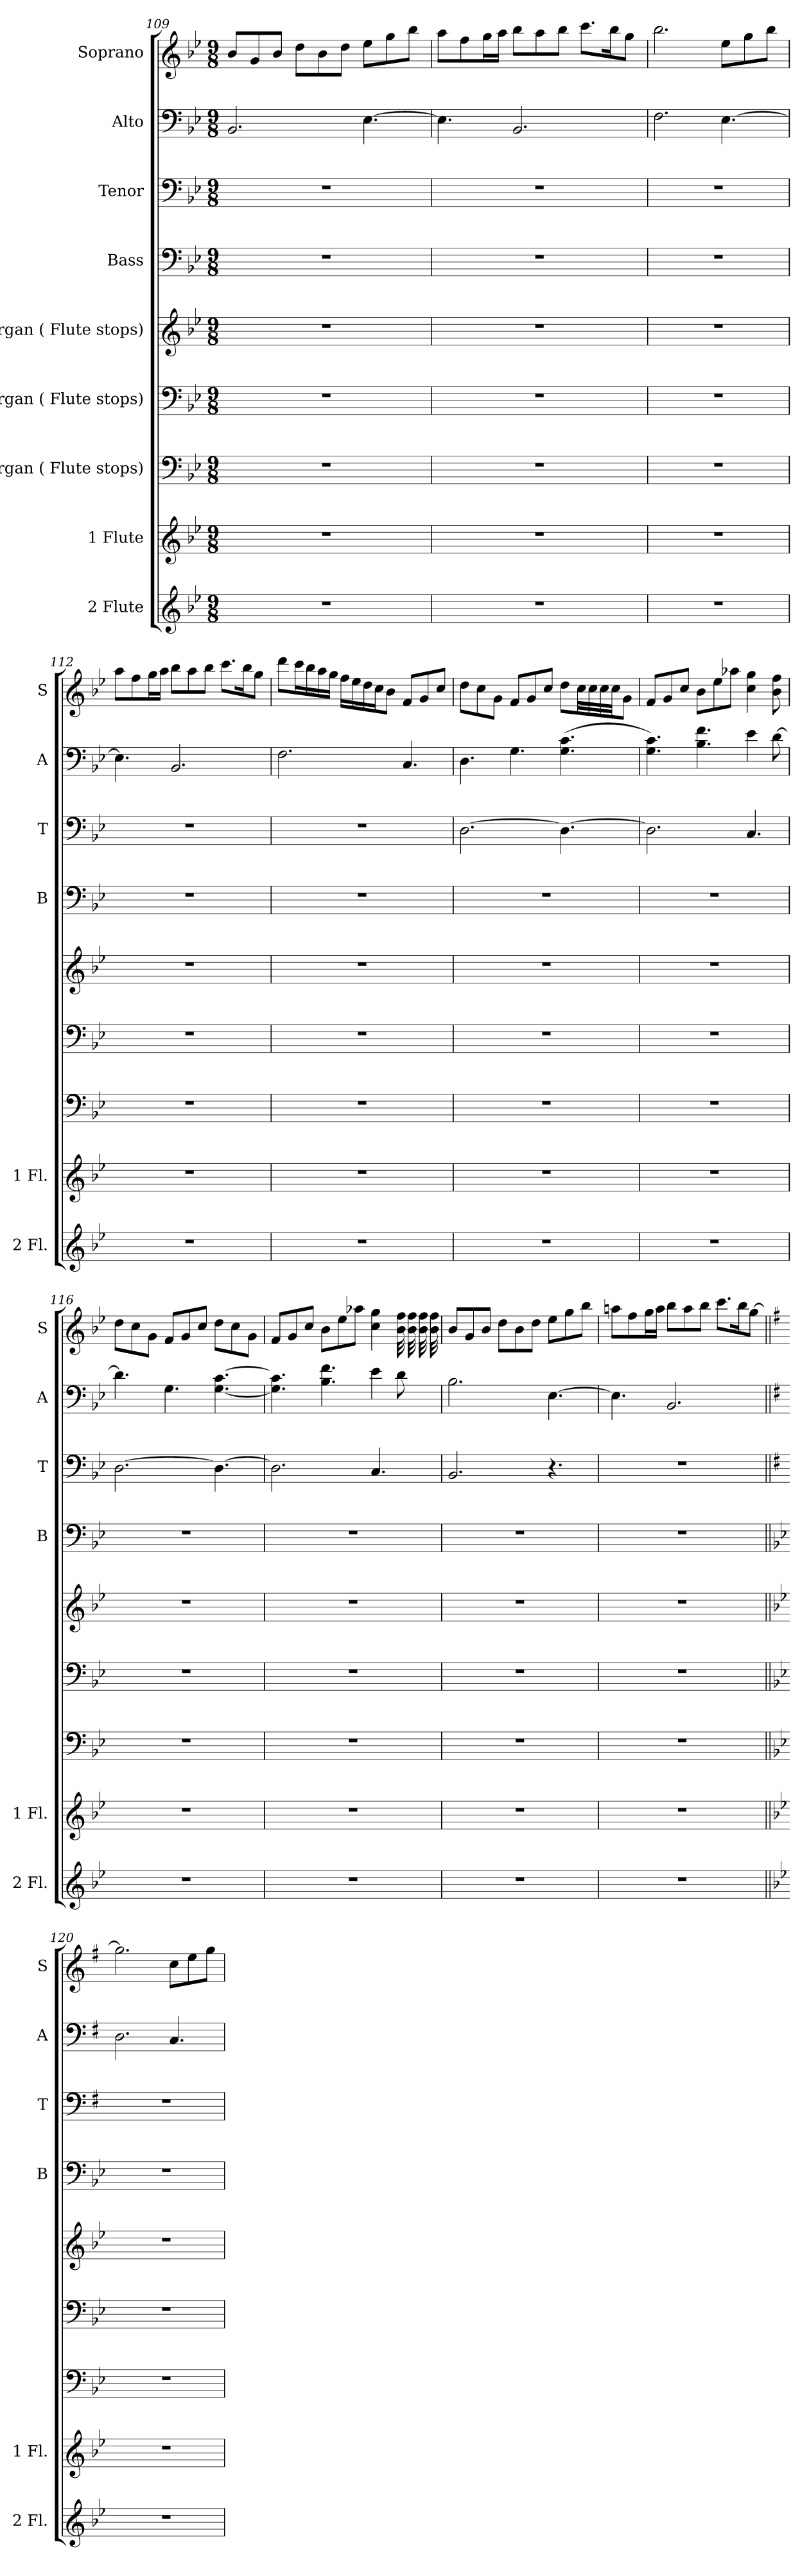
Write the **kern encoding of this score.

**kern	**kern	**kern	**kern	**kern	**kern	**kern	**kern	**kern
*part9	*part8	*part7	*part6	*part5	*part4	*part3	*part2	*part1
*staff9	*staff8	*staff7	*staff6	*staff5	*staff4	*staff3	*staff2	*staff1
*I"2 Flute	*I"1 Flute	*I"Organ ( Flute stops)	*I"Organ ( Flute stops)	*I"Organ ( Flute stops)	*I"Bass	*I"Tenor	*I"Alto	*I"Soprano
*I'2 Fl.	*I'1 Fl.	*	*	*	*I'B	*I'T	*I'A	*I'S
!!LO:PB:g=z
*clefG2	*clefG2	*clefF4	*clefF4	*clefG2	*clefF4	*clefF4	*clefF4	*clefG2
*	*	*	*	*	*	*ITrd-2c-3	*	*
*k[b-e-]	*k[b-e-]	*k[b-e-]	*k[b-e-]	*k[b-e-]	*k[b-e-]	*k[b-e-a-d-g-]	*k[b-e-]	*k[b-e-]
*B-:	*B-:	*B-:	*B-:	*B-:	*B-:	*D-:	*B-:	*B-:
*M9/8	*M9/8	*M9/8	*M9/8	*M9/8	*M9/8	*M9/8	*M9/8	*M9/8
=109	=109	=109	=109	=109	=109	=109	=109	=109
!	!	!	!	!	!	!LO:N:vis=1	!	!
8%9r	8%9r	8%9r	8%9r	8%9r	8%9r	8%9r	2.BB-/	8b-/L
.	.	.	.	.	.	.	.	8g/
.	.	.	.	.	.	.	.	8b-/J
.	.	.	.	.	.	.	.	8dd\L
.	.	.	.	.	.	.	.	8b-\
.	.	.	.	.	.	.	.	8dd\J
.	.	.	.	.	.	.	[>4.E-\	8ee-\L
.	.	.	.	.	.	.	.	8gg\
.	.	.	.	.	.	.	.	8bb-\J
=110	=110	=110	=110	=110	=110	=110	=110	=110
!	!	!	!	!	!	!LO:N:vis=1	!	!
8%9r	8%9r	8%9r	8%9r	8%9r	8%9r	8%9r	4.E-\]	8aa\L
.	.	.	.	.	.	.	.	8ff\
.	.	.	.	.	.	.	.	16gg\L
.	.	.	.	.	.	.	.	16aa\JJ
.	.	.	.	.	.	.	2.BB-/	8bb-\L
.	.	.	.	.	.	.	.	8aa\
.	.	.	.	.	.	.	.	8bb-\J
.	.	.	.	.	.	.	.	8.ccc\L
.	.	.	.	.	.	.	.	16bb-\k
.	.	.	.	.	.	.	.	8gg\J
=111	=111	=111	=111	=111	=111	=111	=111	=111
!	!	!	!	!	!	!LO:N:vis=1	!	!
8%9r	8%9r	8%9r	8%9r	8%9r	8%9r	8%9r	2.F\	2.bb-\
.	.	.	.	.	.	.	[<4.E-\	8ee-\L
.	.	.	.	.	.	.	.	8gg\
.	.	.	.	.	.	.	.	8bb-\J
!!LO:LB:g=z
=112	=112	=112	=112	=112	=112	=112	=112	=112
!	!	!	!	!	!	!LO:N:vis=1	!	!
8%9r	8%9r	8%9r	8%9r	8%9r	8%9r	8%9r	4.E-\]	8aa\L
.	.	.	.	.	.	.	.	8ff\
.	.	.	.	.	.	.	.	16gg\L
.	.	.	.	.	.	.	.	16aa\JJ
.	.	.	.	.	.	.	2.BB-/	8bb-\L
.	.	.	.	.	.	.	.	8aa\
.	.	.	.	.	.	.	.	8bb-\J
.	.	.	.	.	.	.	.	8.ccc\L
.	.	.	.	.	.	.	.	16bb-\k
.	.	.	.	.	.	.	.	8gg\J
=113	=113	=113	=113	=113	=113	=113	=113	=113
!	!	!	!	!	!	!LO:N:vis=1	!	!
8%9r	8%9r	8%9r	8%9r	8%9r	8%9r	8%9r	2.F\	8ddd\L
.	.	.	.	.	.	.	.	16ccc\L
.	.	.	.	.	.	.	.	16bb-\
.	.	.	.	.	.	.	.	16aa\
.	.	.	.	.	.	.	.	16gg\JJ
.	.	.	.	.	.	.	.	16ff\LL
.	.	.	.	.	.	.	.	16ee-\
.	.	.	.	.	.	.	.	16dd\
.	.	.	.	.	.	.	.	16cc\J
.	.	.	.	.	.	.	.	8b-\J
.	.	.	.	.	.	.	4.C/	8f/L
.	.	.	.	.	.	.	.	8g/
.	.	.	.	.	.	.	.	8cc/J
=114	=114	=114	=114	=114	=114	=114	=114	=114
8%9r	8%9r	8%9r	8%9r	8%9r	8%9r	[>2.F\	4.D\	8dd\L
.	.	.	.	.	.	.	.	8cc\
.	.	.	.	.	.	.	.	8g\J
.	.	.	.	.	.	.	4.G\	8f/L
.	.	.	.	.	.	.	.	8g/
.	.	.	.	.	.	.	.	8cc/J
.	.	.	.	.	.	4.F\_	(4.G\ 4.c\	8dd\L
*	*	*	*	*	*	*	*	*tremolo
.	.	.	.	.	.	.	.	32cc\
.	.	.	.	.	.	.	.	32cc\
.	.	.	.	.	.	.	.	32cc\
.	.	.	.	.	.	.	.	32cc\
*	*	*	*	*	*	*	*	*Xtremolo
.	.	.	.	.	.	.	.	8g\J
!!LO:LB:g=z
=115	=115	=115	=115	=115	=115	=115	=115	=115
8%9r	8%9r	8%9r	8%9r	8%9r	8%9r	2.F\]	4.G\ 4.c\)	8f/L
.	.	.	.	.	.	.	.	8g/
.	.	.	.	.	.	.	.	8cc/J
.	.	.	.	.	.	.	4.B-\ 4.f\	8b-\L
.	.	.	.	.	.	.	.	8ee-\
.	.	.	.	.	.	.	.	8aa-X\J
.	.	.	.	.	.	4.E-/	4e-\	4cc\ 4gg\
.	.	.	.	.	.	.	[>8d\	8b-\ 8ff\
=116	=116	=116	=116	=116	=116	=116	=116	=116
8%9r	8%9r	8%9r	8%9r	8%9r	8%9r	[>2.F\	4.d\]	8dd\L
.	.	.	.	.	.	.	.	8cc\
.	.	.	.	.	.	.	.	8g\J
.	.	.	.	.	.	.	4.G\	8f/L
.	.	.	.	.	.	.	.	8g/
.	.	.	.	.	.	.	.	8cc/J
.	.	.	.	.	.	4.F\_	[<4.G\ [>4.c\	8dd\L
.	.	.	.	.	.	.	.	8cc\
.	.	.	.	.	.	.	.	8g\J
=117	=117	=117	=117	=117	=117	=117	=117	=117
8%9r	8%9r	8%9r	8%9r	8%9r	8%9r	2.F\]	4.G\] 4.c\]	8f/L
.	.	.	.	.	.	.	.	8g/
.	.	.	.	.	.	.	.	8cc/J
.	.	.	.	.	.	.	4.B-\ 4.f\	8b-\L
.	.	.	.	.	.	.	.	8ee-\
.	.	.	.	.	.	.	.	8aa-X\J
.	.	.	.	.	.	4.E-/	4e-\	4cc\ 4gg\
*	*	*	*	*	*	*	*	*tremolo
.	.	.	.	.	.	.	8d\	32b-\ 32ff\
.	.	.	.	.	.	.	.	32b-\ 32ff\
.	.	.	.	.	.	.	.	32b-\ 32ff\
.	.	.	.	.	.	.	.	32b-\ 32ff\
*	*	*	*	*	*	*	*	*Xtremolo
!!LO:PB:g=z
=118	=118	=118	=118	=118	=118	=118	=118	=118
8%9r	8%9r	8%9r	8%9r	8%9r	8%9r	2.D-/	2.B-\	8b-/L
.	.	.	.	.	.	.	.	8g/
.	.	.	.	.	.	.	.	8b-/J
.	.	.	.	.	.	.	.	8dd\L
.	.	.	.	.	.	.	.	8b-\
.	.	.	.	.	.	.	.	8dd\J
.	.	.	.	.	.	4.r	[>4.E-\	8ee-\L
.	.	.	.	.	.	.	.	8gg\
.	.	.	.	.	.	.	.	8bb-\J
=119	=119	=119	=119	=119	=119	=119	=119	=119
!	!	!	!	!	!	!LO:N:vis=1	!	!
8%9r	8%9r	8%9r	8%9r	8%9r	8%9r	8%9r	4.E-\]	8aan\L
.	.	.	.	.	.	.	.	8ff\
.	.	.	.	.	.	.	.	16gg\L
.	.	.	.	.	.	.	.	16aa\JJ
.	.	.	.	.	.	.	2.BB-/	8bb-\L
.	.	.	.	.	.	.	.	8aa\
.	.	.	.	.	.	.	.	8bb-\J
.	.	.	.	.	.	.	.	8.ccc\L
.	.	.	.	.	.	.	.	16bb-\k
.	.	.	.	.	.	.	.	[>8gg\J
=120||	=120||	=120||	=120||	=120||	=120||	=120||	=120||	=120||
*	*	*	*	*	*	*k[b-e-]	*k[f#]	*k[f#]
*	*	*	*	*	*	*B-:	*G:	*G:
!	!	!	!	!	!	!LO:N:vis=1	!	!
8%9r	8%9r	8%9r	8%9r	8%9r	8%9r	8%9r	2.D\	2.gg\]
.	.	.	.	.	.	.	4.C/	8cc\L
.	.	.	.	.	.	.	.	8ee\
.	.	.	.	.	.	.	.	8gg\J
=	=	=	=	=	=	=	=	=
*-	*-	*-	*-	*-	*-	*-	*-	*-
